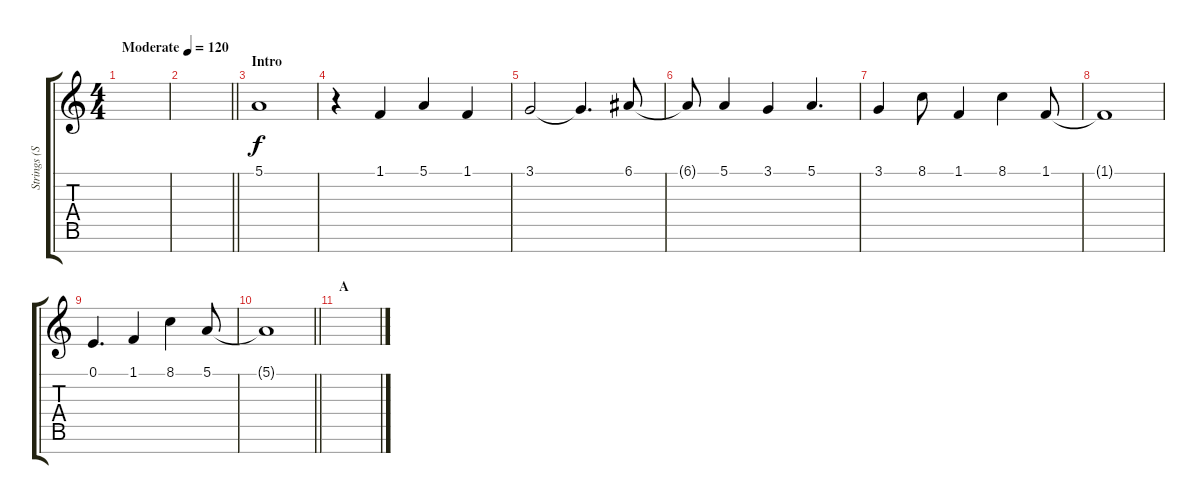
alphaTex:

\track ("Strings (S)" "Strings (S") {instrument stringensemble1}
\staff {score tabs}
\tuning (E4 B3 G3 D3 A2 E2 B1) {hide}
\ts (4 4)
\tempo (120 "Moderate")
\clef g2
\ks c
|
\barLineRight lightlight
|
\section ("" "Intro")
5.1.1 |
r.4 1.1.4 5.1.4 1.1.4 |
3.1.2 3.1{t}.4{d} 6.1.8 |
6.1{t}.8 5.1.4 3.1.4 5.1.4{d} |
3.1.4 8.1.8 1.1.4 8.1.4 1.1.8 |
1.1{t}.1 |
0.1.4{d} 1.1.4 8.1.4 5.1.8 |
\barLineRight lightlight
5.1{t}.1{volume 1} |
\section ("" "A")
